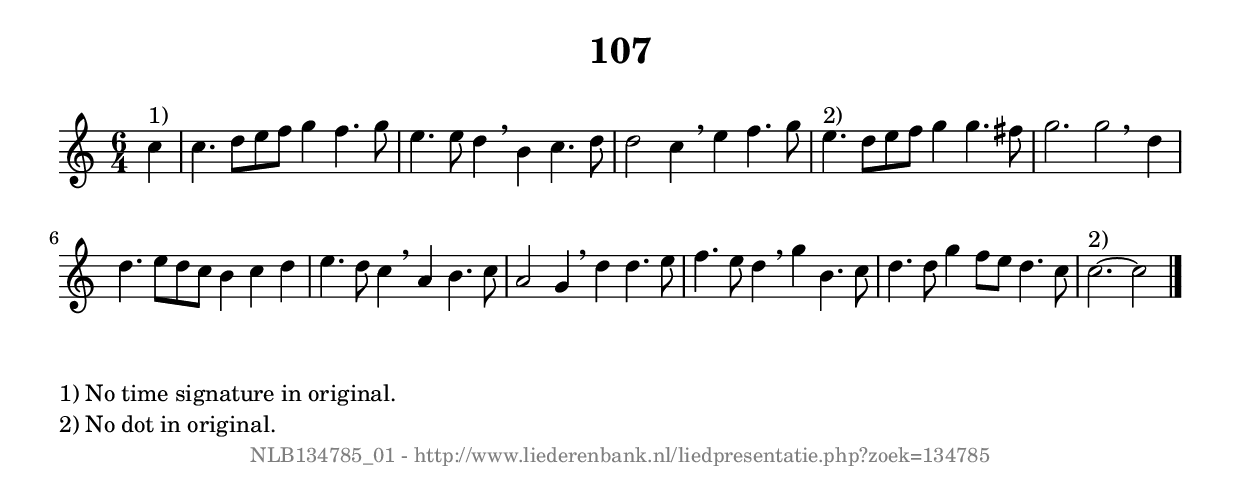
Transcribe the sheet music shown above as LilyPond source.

%
% produced by wce2krn 1.64 (7 June 2014)
%
\version"2.16"
#(append! paper-alist '(("long" . (cons (* 210 mm) (* 2000 mm)))))
#(set-default-paper-size "long")
sb = {\breathe}
mBreak = {\breathe }
bBreak = {\breathe }
x = {\once\override NoteHead #'style = #'cross }
gl=\glissando
itime={\override Staff.TimeSignature #'stencil = ##f }
ficta = {\once\set suggestAccidentals = ##t}
fine = {\once\override Score.RehearsalMark #'self-alignment-X = #1 \mark \markup {\italic{Fine}}}
dc = {\once\override Score.RehearsalMark #'self-alignment-X = #1 \mark \markup {\italic{D.C.}}}
dcf = {\once\override Score.RehearsalMark #'self-alignment-X = #1 \mark \markup {\italic{D.C. al Fine}}}
dcc = {\once\override Score.RehearsalMark #'self-alignment-X = #1 \mark \markup {\italic{D.C. al Coda}}}
ds = {\once\override Score.RehearsalMark #'self-alignment-X = #1 \mark \markup {\italic{D.S.}}}
dsf = {\once\override Score.RehearsalMark #'self-alignment-X = #1 \mark \markup {\italic{D.S. al Fine}}}
dsc = {\once\override Score.RehearsalMark #'self-alignment-X = #1 \mark \markup {\italic{D.S. al Coda}}}
pv = {\set Score.repeatCommands = #'((volta "1"))}
sv = {\set Score.repeatCommands = #'((volta "2"))}
tv = {\set Score.repeatCommands = #'((volta "3"))}
qv = {\set Score.repeatCommands = #'((volta "4"))}
xv = {\set Score.repeatCommands = #'((volta #f))}
\header{ tagline = ""
title = "107"
}
\score {{
\key c \major
\relative g'
{
\set melismaBusyProperties = #'()
\partial 32*8
\time 6/4
\tempo 4=120
\override Score.MetronomeMark #'transparent = ##t
\override Score.RehearsalMark #'break-visibility = #(vector #t #t #f)
c4^"1)" c4. d8[ e f] g4 f4. g8 e4. e8 d4 \sb b c4. d8 d2 c4 \sb e f4. g8 e4.^"2)" d8[ e f] g4 g4. fis8 g2. g2 \bar ":|:" \bBreak
d4 d4. e8[ d c] b4 c d e4. d8 c4 \sb a b4. c8 a2 g4 \sb d' d4. e8 f4. e8 d4 \sb g b,4. c8 d4. d8 g4 f8 e d4. c8 c2.^"2)"~ c2 \bar "|."
 }}
 \midi { }
 \layout {
            indent = 0.0\cm
}
}
\markup { \wordwrap-string #" 
1) No time signature in original.

2) No dot in original.
"}
\markup { \vspace #0 } \markup { \with-color #grey \fill-line { \center-column { \smaller "NLB134785_01 - http://www.liederenbank.nl/liedpresentatie.php?zoek=134785" } } }
